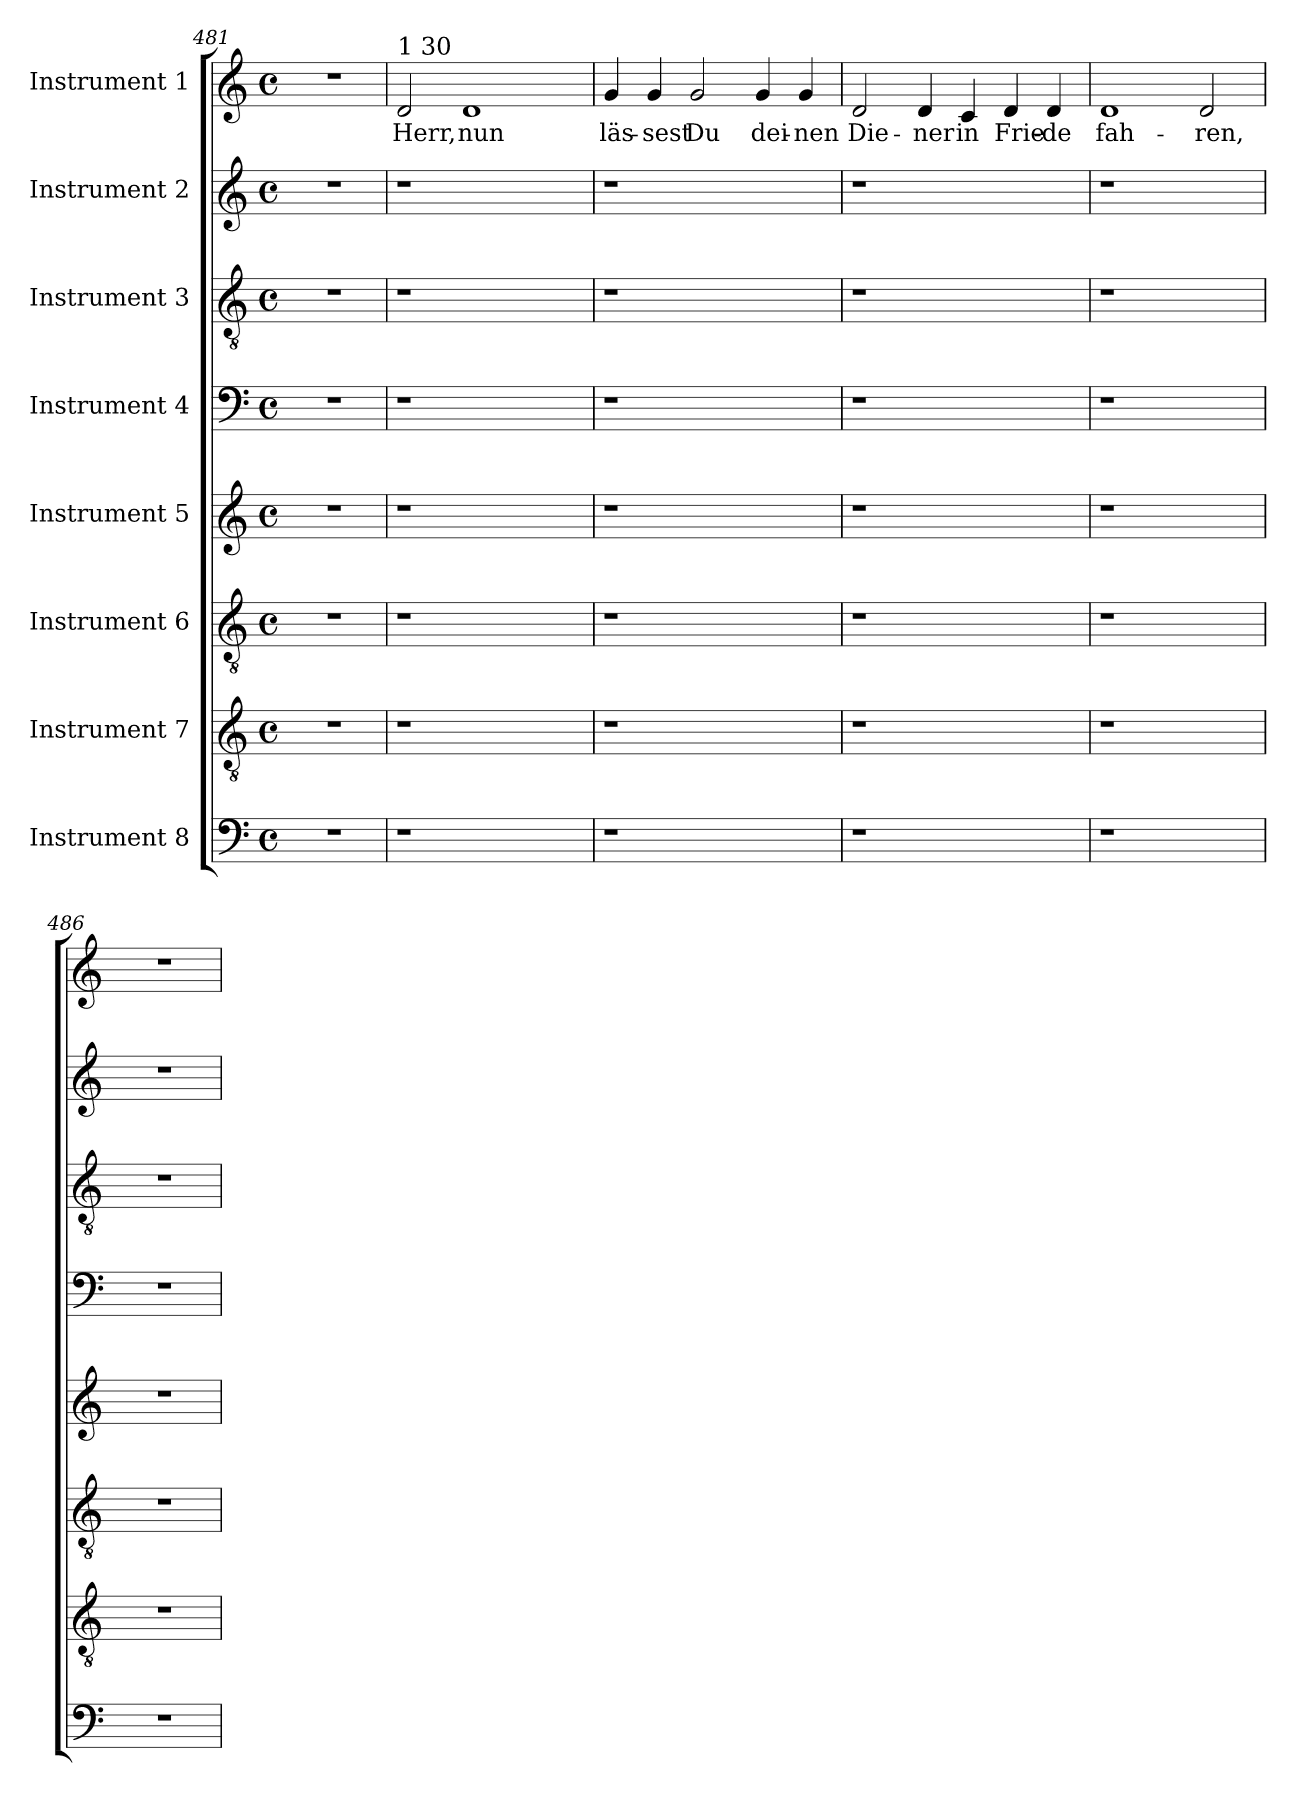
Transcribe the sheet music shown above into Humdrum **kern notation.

**kern	**kern	**kern	**kern	**kern	**kern	**kern	**kern	**text
*part8	*part7	*part6	*part5	*part4	*part3	*part2	*part1	*part1
*staff8	*staff7	*staff6	*staff5	*staff4	*staff3	*staff2	*staff1	*staff1
*I"Instrument 8	*I"Instrument 7	*I"Instrument 6	*I"Instrument 5	*I"Instrument 4	*I"Instrument 3	*I"Instrument 2	*I"Instrument 1	*
*clefF4	*clefGv2	*clefGv2	*clefG2	*clefF4	*clefGv2	*clefG2	*clefG2	*
*M4/4	*M4/4	*M4/4	*M4/4	*M4/4	*M4/4	*M4/4	*M4/4	*
*met(c)	*met(c)	*met(c)	*met(c)	*met(c)	*met(c)	*met(c)	*met(c)	*
=481	=481	=481	=481	=481	=481	=481	=481	=481
1r	1r	1r	1r	1r	1r	1r	1r	.
!!LO:LB:g=z
=482	=482	=482	=482	=482	=482	=482	=482	=482
!	!	!	!	!	!	!	!LO:TX:a:t=1 30	!
!	!	!	!	!	!	!	!	!LO:LY:b:cj
1r	1r	1r	1r	1r	1r	1r	2d/	Herr,
!	!	!	!	!	!	!	!	!LO:LY:b:cj
.	.	.	.	.	.	.	1d	nun
2ryy	2ryy	2ryy	2ryy	2ryy	2ryy	2ryy	.	.
=483	=483	=483	=483	=483	=483	=483	=483	=483
!	!	!	!	!	!	!	!	!LO:LY:b
1r	1r	1r	1r	1r	1r	1r	4g/	läs-
!	!	!	!	!	!	!	!	!LO:LY:b:rj
.	.	.	.	.	.	.	4g/	-sest
!	!	!	!	!	!	!	!	!LO:LY:b:cj
.	.	.	.	.	.	.	2g/	Du
!	!	!	!	!	!	!	!	!LO:LY:b
2ryy	2ryy	2ryy	2ryy	2ryy	2ryy	2ryy	4g/	dei-
!	!	!	!	!	!	!	!	!LO:LY:b:rj
.	.	.	.	.	.	.	4g/	-nen
=484	=484	=484	=484	=484	=484	=484	=484	=484
!	!	!	!	!	!	!	!	!LO:LY:b:cj
1r	1r	1r	1r	1r	1r	1r	2d/	Die-
!	!	!	!	!	!	!	!	!LO:LY:b:cj
.	.	.	.	.	.	.	4d/	-ner
!	!	!	!	!	!	!	!	!LO:LY:b:cj
.	.	.	.	.	.	.	4c/	in
!	!	!	!	!	!	!	!	!LO:LY:b:cj
2ryy	2ryy	2ryy	2ryy	2ryy	2ryy	2ryy	4d/	Frie-
!	!	!	!	!	!	!	!	!LO:LY:b:rj
.	.	.	.	.	.	.	4d/	-de
=485	=485	=485	=485	=485	=485	=485	=485	=485
!	!	!	!	!	!	!	!	!LO:LY:b:cj
1r	1r	1r	1r	1r	1r	1r	1d	fah-
!	!	!	!	!	!	!	!	!LO:LY:b:cj
2ryy	2ryy	2ryy	2ryy	2ryy	2ryy	2ryy	2d/	-ren,
=486	=486	=486	=486	=486	=486	=486	=486	=486
1r	1r	1r	1r	1r	1r	1r	1r	.
=	=	=	=	=	=	=	=	=
*-	*-	*-	*-	*-	*-	*-	*-	*-
